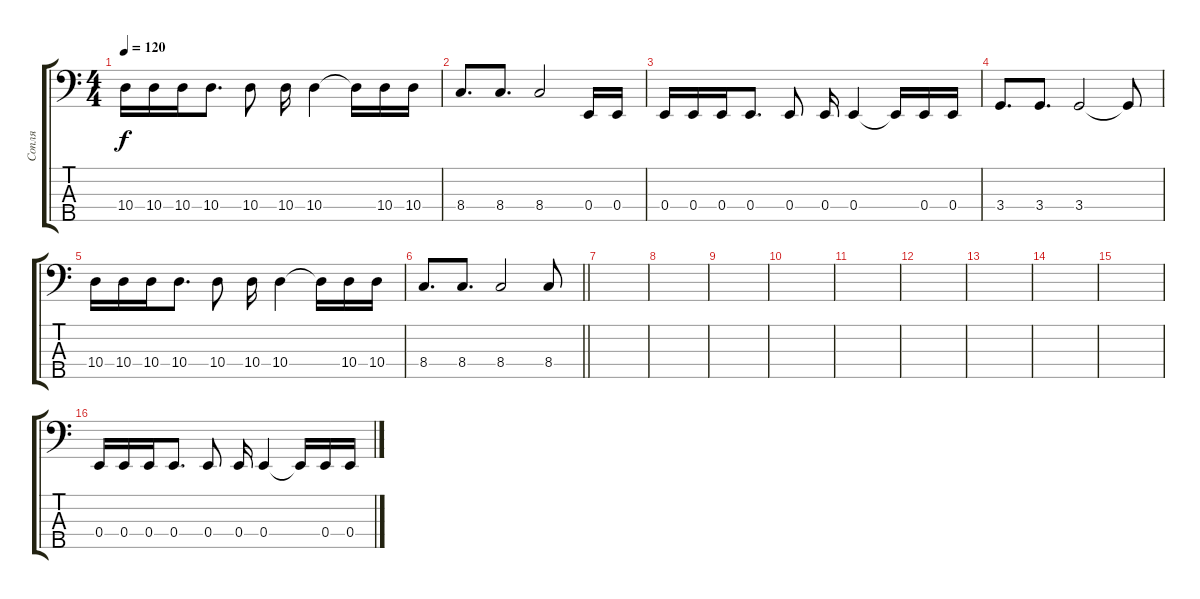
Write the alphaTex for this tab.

\track ("Сопля" "Сопля") {instrument electricbassfinger}
\staff {score tabs}
\tuning (G2 D2 A1 E1 B0) {hide}
\ts (4 4)
\tempo 120
\clef f4
\ks c
10.4.16{dy f} 10.4.16 10.4.16 10.4.8{d} 10.4.8 10.4.16 10.4.4 10.4{t}.16 10.4.16 10.4.16 |
8.4.8{d} 8.4.8{d} 8.4.2 0.4.16 0.4.16 |
0.4.16 0.4.16 0.4.16 0.4.8{d} 0.4.8 0.4.16 0.4.4 0.4{t}.16 0.4.16 0.4.16 |
3.4.8{d} 3.4.8{d} 3.4.2 3.4{t}.8 |
10.4.16 10.4.16 10.4.16 10.4.8{d} 10.4.8 10.4.16 10.4.4 10.4{t}.16 10.4.16 10.4.16 |
\barLineRight lightlight
8.4.8{d} 8.4.8{d} 8.4.2 8.4.8 |
|
|
|
|
|
|
|
|
|
0.4.16 0.4.16 0.4.16 0.4.8{d} 0.4.8 0.4.16 0.4.4 0.4{t}.16 0.4.16 0.4.16
